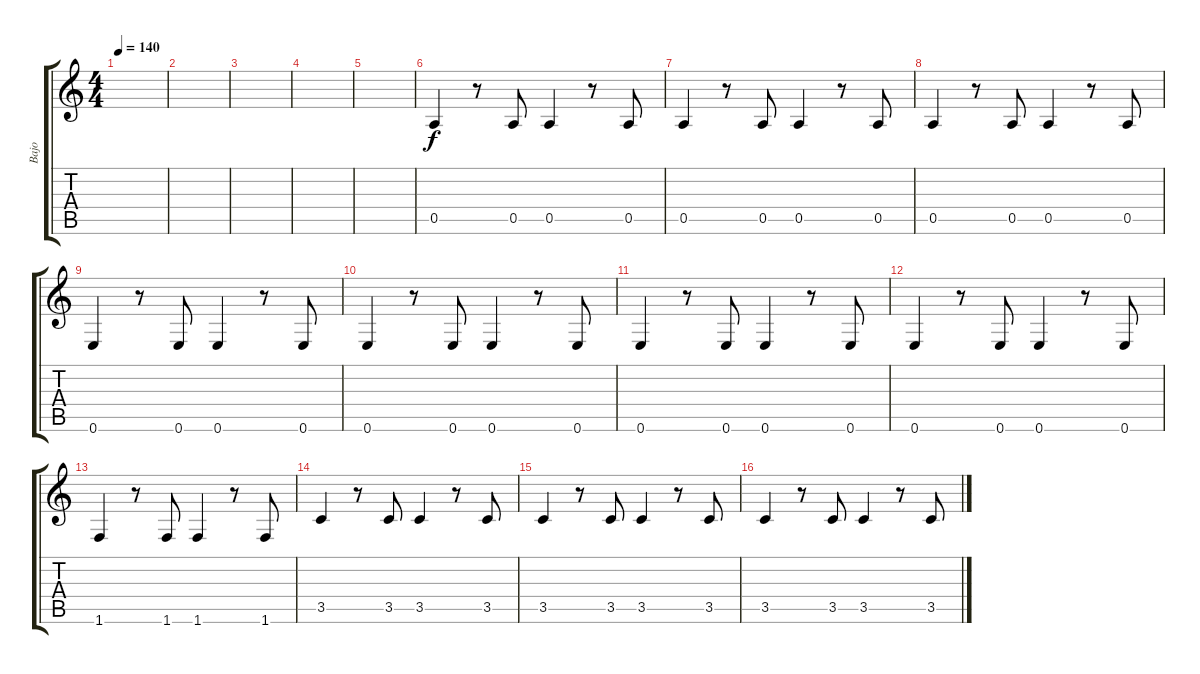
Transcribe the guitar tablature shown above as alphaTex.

\track ("Bajo" "Bajo") {instrument acousticbass}
\staff {score tabs}
\tuning (E4 B3 G3 D3 A2 E2) {hide}
\ts (4 4)
\tempo 140
\clef g2
\ks c
|
|
|
|
|
0.5.4 r.8 0.5.8 0.5.4 r.8 0.5.8 |
0.5.4 r.8 0.5.8 0.5.4 r.8 0.5.8 |
0.5.4 r.8 0.5.8 0.5.4 r.8 0.5.8 |
0.6.4 r.8 0.6.8 0.6.4 r.8 0.6.8 |
0.6.4 r.8 0.6.8 0.6.4 r.8 0.6.8 |
0.6.4 r.8 0.6.8 0.6.4 r.8 0.6.8 |
0.6.4 r.8 0.6.8 0.6.4 r.8 0.6.8 |
1.6.4 r.8 1.6.8 1.6.4 r.8 1.6.8 |
3.5.4 r.8 3.5.8 3.5.4 r.8 3.5.8 |
3.5.4 r.8 3.5.8 3.5.4 r.8 3.5.8 |
3.5.4 r.8 3.5.8 3.5.4 r.8 3.5.8
